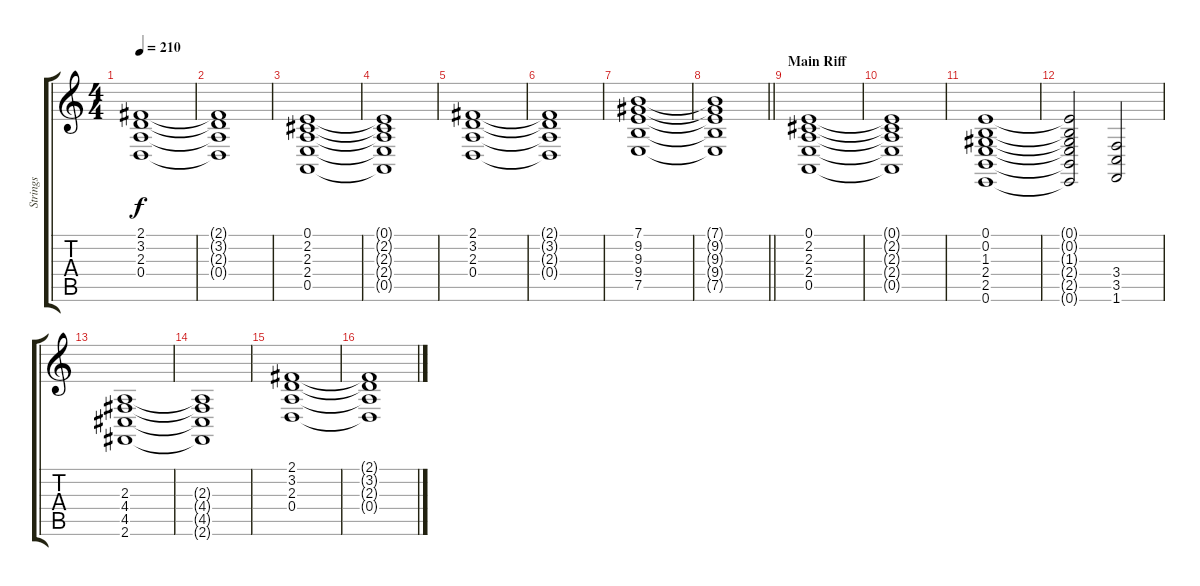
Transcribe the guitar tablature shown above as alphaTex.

\track ("Strings" "Strings") {instrument stringensemble1}
\staff {score tabs}
\tuning (E4 B3 G3 D3 A2 E2) {hide}
\ts (4 4)
\tempo 210
\clef g2
\ks c
(2.1 3.2 2.3 0.4).1{dy f} |
(2.1{t} 3.2{t} 2.3{t} 0.4{t}).1 |
(0.1 2.2 2.3 2.4 0.5).1 |
(0.1{t} 2.2{t} 2.3{t} 2.4{t} 0.5{t}).1 |
(2.1 3.2 2.3 0.4).1 |
(2.1{t} 3.2{t} 2.3{t} 0.4{t}).1 |
(7.1 9.2 9.3 9.4 7.5).1 |
\barLineRight lightlight
(7.1{t} 9.2{t} 9.3{t} 9.4{t} 7.5{t}).1 |
\section ("" "Main Riff")
(0.1 2.2 2.3 2.4 0.5).1 |
(0.1{t} 2.2{t} 2.3{t} 2.4{t} 0.5{t}).1 |
(0.1 0.2 1.3 2.4 2.5 0.6).1 |
(0.1{t} 0.2{t} 1.3{t} 2.4{t} 2.5{t} 0.6{t}).2 (3.4 3.5 1.6).2 |
(2.3 4.4 4.5 2.6).1 |
(2.3{t} 4.4{t} 4.5{t} 2.6{t}).1 |
(2.1 3.2 2.3 0.4).1 |
(2.1{t} 3.2{t} 2.3{t} 0.4{t}).1
